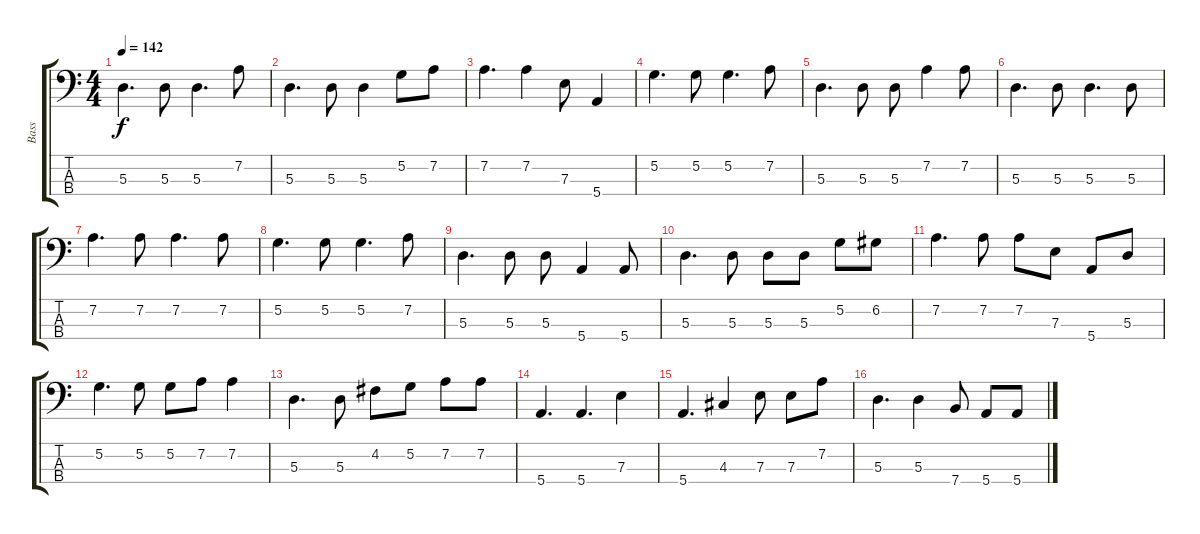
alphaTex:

\track ("Bass" "Bass") {instrument electricbasspick}
\staff {score tabs}
\tuning (G2 D2 A1 E1) {hide}
\ts (4 4)
\tempo 142
\clef f4
\ks c
5.3.4{d dy f} 5.3.8 5.3.4{d} 7.2.8 |
5.3.4{d} 5.3.8 5.3.4 5.2.8 7.2.8 |
7.2.4{d} 7.2.4 7.3.8 5.4.4 |
5.2.4{d} 5.2.8 5.2.4{d} 7.2.8 |
5.3.4{d} 5.3.8 5.3.8 7.2.4 7.2.8 |
5.3.4{d} 5.3.8 5.3.4{d} 5.3.8 |
7.2.4{d} 7.2.8 7.2.4{d} 7.2.8 |
5.2.4{d} 5.2.8 5.2.4{d} 7.2.8 |
5.3.4{d} 5.3.8 5.3.8 5.4.4 5.4.8 |
5.3.4{d} 5.3.8 5.3.8 5.3.8 5.2.8 6.2.8 |
7.2.4{d} 7.2.8 7.2.8 7.3.8 5.4.8 5.3.8 |
5.2.4{d} 5.2.8 5.2.8 7.2.8 7.2.4 |
5.3.4{d} 5.3.8 4.2.8 5.2.8 7.2.8 7.2.8 |
5.4.4{d} 5.4.4{d} 7.3.4 |
5.4.4{d} 4.3.4 7.3.8 7.3.8 7.2.8 |
5.3.4{d} 5.3.4 7.4.8 5.4.8 5.4.8
